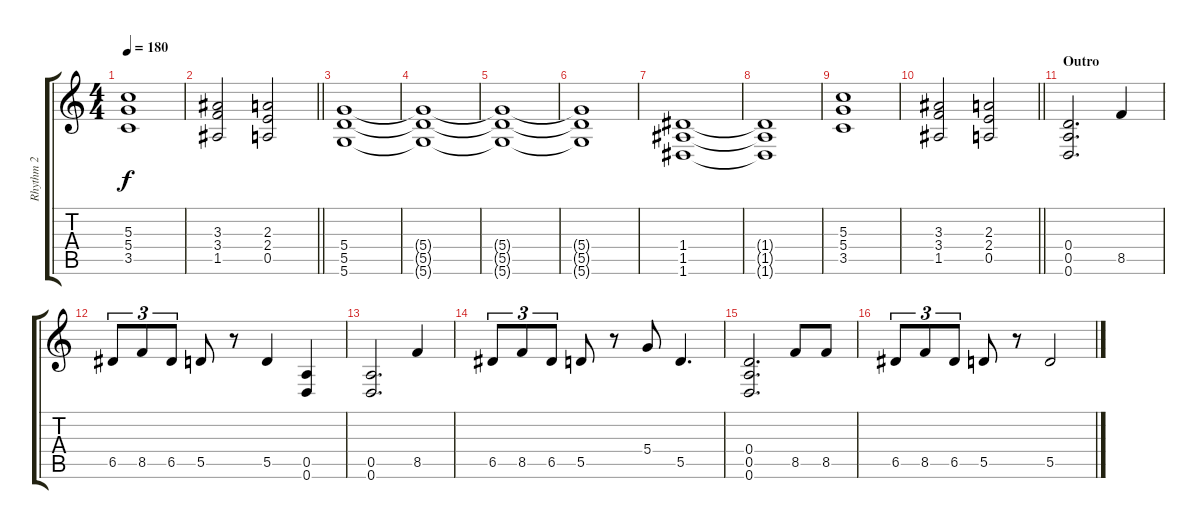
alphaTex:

\track ("Rhythm 2" "Rhythm 2") {instrument distortionguitar}
\staff {score tabs}
\tuning (E4 B3 G3 D3 A2 D2) {hide}
\ts (4 4)
\tempo 180
\clef g2
\ks c
(5.3 5.4 3.5).1{dy f} |
\barLineRight lightlight
(3.3 3.4 1.5).2 (2.3 2.4 0.5).2 |
(5.4 5.5 5.6).1 |
(5.4{t} 5.5{t} 5.6{t}).1 |
(5.4{t} 5.5{t} 5.6{t}).1 |
(5.4{t} 5.5{t} 5.6{t}).1 |
(1.4 1.5 1.6).1 |
(1.4{t} 1.5{t} 1.6{t}).1 |
(5.3 5.4 3.5).1 |
\barLineRight lightlight
(3.3 3.4 1.5).2 (2.3 2.4 0.5).2 |
\section ("" "Outro")
(0.4 0.5 0.6).2{d} 8.5.4 |
6.5.8{tu (3 2)} 8.5.8{tu (3 2)} 6.5.8{tu (3 2)} 5.5.8 r.8 5.5.4 (0.5 0.6).4 |
(0.5 0.6).2{d} 8.5.4 |
6.5.8{tu (3 2)} 8.5.8{tu (3 2)} 6.5.8{tu (3 2)} 5.5.8 r.8 5.4.8 5.5.4{d} |
(0.4 0.5 0.6).2{d} 8.5.8 8.5.8 |
6.5.8{tu (3 2)} 8.5.8{tu (3 2)} 6.5.8{tu (3 2)} 5.5.8 r.8 5.5.2
